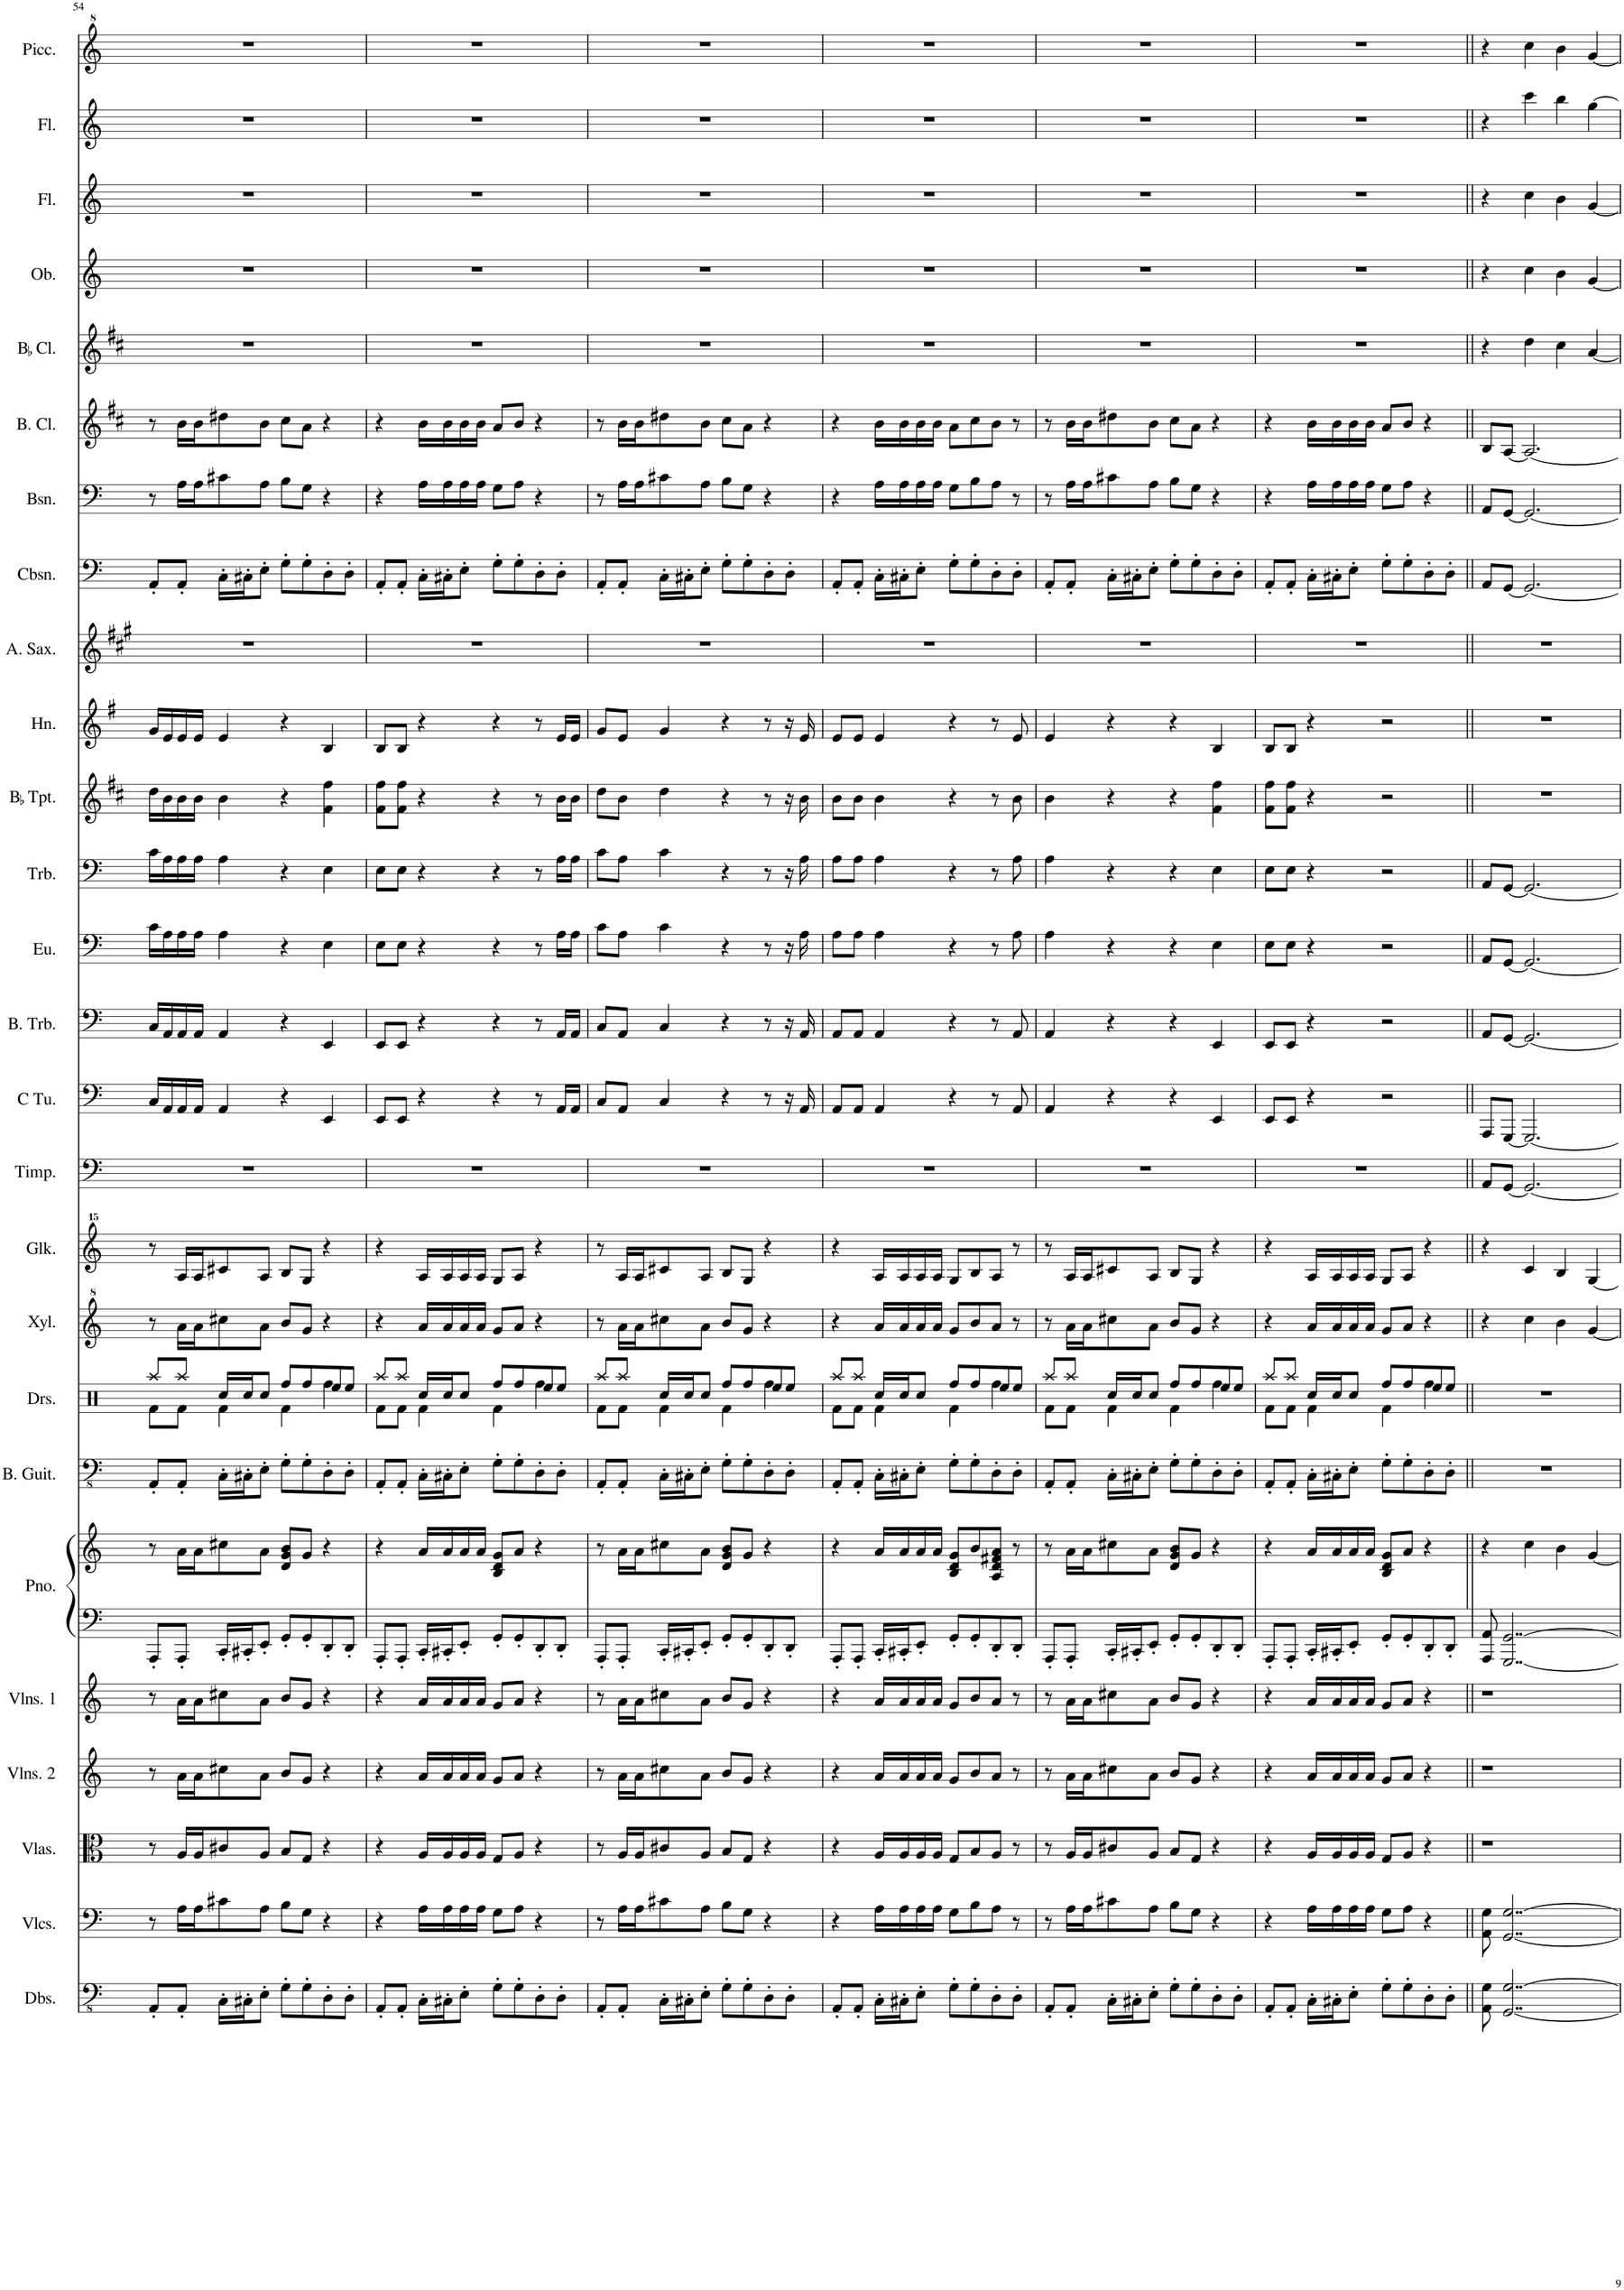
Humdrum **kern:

**kern	**kern	**kern	**kern	**kern	**kern	**kern	**kern	**kern	**kern	**kern	**kern	**kern	**kern	**kern	**kern	**kern	**kern	**kern	**kern	**kern	**kern	**kern	**kern	**kern	**kern	**kern
*part26	*part25	*part24	*part23	*part22	*part21	*part21	*part20	*part19	*part18	*part17	*part16	*part15	*part14	*part13	*part12	*part11	*part10	*part9	*part8	*part7	*part6	*part5	*part4	*part3	*part2	*part1
*staff27	*staff26	*staff25	*staff24	*staff23	*staff22	*staff21	*staff20	*staff19	*staff18	*staff17	*staff16	*staff15	*staff14	*staff13	*staff12	*staff11	*staff10	*staff9	*staff8	*staff7	*staff6	*staff5	*staff4	*staff3	*staff2	*staff1
*I"Double Basses	*I"Violoncellos	*I"Violas	*I"Violins 2	*I"Violins 1	*I"Piano	*	*I"Bass Guitar	*I"Drumset	*I"Xylophone	*I"Glockenspiel	*I"Timpani	*I"C Tuba	*I"Bass Trombone	*I"Euphonium	*I"Trombone	*I"BaccidentalFlat Trumpet	*I"Horn	*I"Alto Saxophone	*I"Contrabassoon	*I"Bassoon	*I"Bass Clarinet	*I"BaccidentalFlat Clarinet	*I"Oboe	*I"Flute	*I"Flute	*I"Piccolo
*I'Dbs.	*I'Vlcs.	*I'Vlas.	*I'Vlns. 2	*I'Vlns. 1	*I'Pno.	*	*I'B. Guit.	*I'Drs.	*I'Xyl.	*I'Glk.	*I'Timp.	*I'C Tu.	*I'B. Trb.	*I'Eu.	*I'Trb.	*I'BaccidentalFlat Tpt.	*I'Hn.	*I'A. Sax.	*I'Cbsn.	*I'Bsn.	*I'B. Cl.	*I'BaccidentalFlat Cl.	*I'Ob.	*I'Fl.	*I'Fl.	*I'Picc.
!!LO:PB:g=z
*clefFv4	*clefF4	*clefC3	*clefG2	*clefG2	*clefF4	*clefG2	*clefFv4	*clefX	*clefG^2	*clefG^^2	*clefF4	*clefF4	*clefF4	*clefF4	*clefF4	*clefG2	*clefG2	*clefG2	*clefF4	*clefF4	*clefG2	*clefG2	*clefG2	*clefG2	*clefG2	*clefG^2
*	*	*	*	*	*	*	*	*	*	*	*	*	*	*	*	*Trd1c2	*Trd4c7	*Trd5c9	*Trd7c12	*	*Trd8c14	*Trd1c2	*	*	*	*Trd-7c-12
*k[]	*k[]	*k[]	*k[]	*k[]	*k[]	*k[]	*k[]	*k[]	*k[]	*k[]	*k[]	*k[]	*k[]	*k[]	*k[]	*k[f#c#]	*k[f#]	*k[f#c#g#]	*k[]	*k[]	*k[f#c#]	*k[f#c#]	*k[]	*k[]	*k[]	*k[]
=54	=54	=54	=54	=54	=54	=54	=54	=54	=54	=54	=54	=54	=54	=54	=54	=54	=54	=54	=54	=54	=54	=54	=54	=54	=54	=54
*	*	*	*	*	*	*	*	*^	*	*	*	*	*	*	*	*	*	*	*	*	*	*	*	*	*	*
*	*	*	*	*	*	*	*	*	*^	*	*	*	*	*	*	*	*	*	*	*	*	*	*	*	*	*	*
8AAA'/L	8r	8r	8r	8r	8AAA'/L	8r	8AAA'/L	8Rf\L	2ryy	8Raa/L	8r	8r	1r	16C/LL	16C/LL	16c\LL	16c\LL	16dd\LL	16g/LL	1r	8AA'/L	8r	8r	1r	1r	1r	1r	1r
.	.	.	.	.	.	.	.	.	.	.	.	.	.	16AA/	16AA/	16A\	16A\	16b\	16e/	.	.	.	.	.	.	.	.	.
8AAA'/J	16A\LL	16A/LL	16a\LL	16a\LL	8AAA'/J	16a\LL	8AAA'/J	8Rf\J	.	8Raa/J	16aa\LL	16aa/LL	.	16AA/	16AA/	16A\	16A\	16b\	16e/	.	8AA'/J	16A\LL	16b\LL	.	.	.	.	.
.	16A\J	16A/J	16a\J	16a\J	.	16a\J	.	.	.	.	16aa\J	16aa/J	.	16AA/JJ	16AA/JJ	16A\JJ	16A\JJ	16b\JJ	16e/JJ	.	.	16A\J	16b\J	.	.	.	.	.
16CC'\LL	8c#X\	8c#X/	8cc#X\	8cc#X\	16CC'/LL	8cc#X\	16CC'\LL	4Rf\	.	16Rcc/LL	8ccc#X\	8ccc#X/	.	4AA/	4AA/	4A\	4A\	4b\	4e/	.	16C'\LL	8c#X\	8dd#X\	.	.	.	.	.
16CC#X'\J	.	.	.	.	16CC#X'/J	.	16CC#X'\J	.	.	16Rcc/J	.	.	.	.	.	.	.	.	.	.	16C#X'\J	.	.	.	.	.	.	.
8EE'\J	8A\J	8A/J	8a\J	8a\J	8EE'/J	8a\J	8EE'\J	.	.	8Rcc/J	8aa\J	8aa/J	.	.	.	.	.	.	.	.	8E'\J	8A\J	8b\J	.	.	.	.	.
8GG'\L	8B\L	8B/L	8b/L	8b/L	8GG'/L	8d/ 8g/ 8b/L	8GG'\L	8Rff/L	4Rf\	2ryy	8bb/L	8bb/L	.	4r	4r	4r	4r	4r	4r	.	8G'\L	8B\L	8cc#\L	.	.	.	.	.
8GG'\	8G\J	8G/J	8g/J	8g/J	8GG'/	8g/J	8GG'\	8Rff/	.	.	8gg/J	8gg/J	.	.	.	.	.	.	.	.	8G'\	8G\J	8a\J	.	.	.	.	.
8DD'\	4r	4r	4r	4r	8DD'/	4r	8DD'\	8Ree/	4Rff\	.	4r	4r	.	4EE/	4EE/	4E\	4E\	4f#\ 4ff#\	4B/	.	8D'\	4r	4r	.	.	.	.	.
8DD'\J	.	.	.	.	8DD'/J	.	8DD'\J	8Ree/J	.	.	.	.	.	.	.	.	.	.	.	.	8D'\J	.	.	.	.	.	.	.
=55	=55	=55	=55	=55	=55	=55	=55	=55	=55	=55	=55	=55	=55	=55	=55	=55	=55	=55	=55	=55	=55	=55	=55	=55	=55	=55	=55	=55
8AAA'/L	4r	4r	4r	4r	8AAA'/L	4r	8AAA'/L	8Rf\L	2ryy	8Raa/L	4r	4r	1r	8EE/L	8EE/L	8E\L	8E\L	8f#\ 8ff#\L	8B/L	1r	8AA'/L	4r	4r	1r	1r	1r	1r	1r
8AAA'/J	.	.	.	.	8AAA'/J	.	8AAA'/J	8Rf\J	.	8Raa/J	.	.	.	8EE/J	8EE/J	8E\J	8E\J	8f#\ 8ff#\J	8B/J	.	8AA'/J	.	.	.	.	.	.	.
16CC'\LL	16A\LL	16A/LL	16a/LL	16a/LL	16CC'/LL	16a/LL	16CC'\LL	4Rf\	.	16Rcc/LL	16aa/LL	16aa/LL	.	4r	4r	4r	4r	4r	4r	.	16C'\LL	16A\LL	16b\LL	.	.	.	.	.
16CC#X'\J	16A\	16A/	16a/	16a/	16CC#X'/J	16a/	16CC#X'\J	.	.	16Rcc/J	16aa/	16aa/	.	.	.	.	.	.	.	.	16C#X'\J	16A\	16b\	.	.	.	.	.
8EE'\J	16A\	16A/	16a/	16a/	8EE'/J	16a/	8EE'\J	.	.	8Rcc/J	16aa/	16aa/	.	.	.	.	.	.	.	.	8E'\J	16A\	16b\	.	.	.	.	.
.	16A\JJ	16A/JJ	16a/JJ	16a/JJ	.	16a/JJ	.	.	.	.	16aa/JJ	16aa/JJ	.	.	.	.	.	.	.	.	.	16A\JJ	16b\JJ	.	.	.	.	.
8GG'\L	8G\L	8G/L	8g/L	8g/L	8GG'/L	8B/ 8d/ 8g/L	8GG'\L	8Rff/L	4Rf\	2ryy	8gg/L	8gg/L	.	4r	4r	4r	4r	4r	4r	.	8G'\L	8G\L	8a/L	.	.	.	.	.
8GG'\	8A\J	8A/J	8a/J	8a/J	8GG'/	8a/J	8GG'\	8Rff/	.	.	8aa/J	8aa/J	.	.	.	.	.	.	.	.	8G'\	8A\J	8b/J	.	.	.	.	.
8DD'\	4r	4r	4r	4r	8DD'/	4r	8DD'\	8Ree/	4Rff\	.	4r	4r	.	8r	8r	8r	8r	8r	8r	.	8D'\	4r	4r	.	.	.	.	.
8DD'\J	.	.	.	.	8DD'/J	.	8DD'\J	8Ree/J	.	.	.	.	.	16AA/LL	16AA/LL	16A\LL	16A\LL	16b\LL	16e/LL	.	8D'\J	.	.	.	.	.	.	.
.	.	.	.	.	.	.	.	.	.	.	.	.	.	16AA/JJ	16AA/JJ	16A\JJ	16A\JJ	16b\JJ	16e/JJ	.	.	.	.	.	.	.	.	.
=56	=56	=56	=56	=56	=56	=56	=56	=56	=56	=56	=56	=56	=56	=56	=56	=56	=56	=56	=56	=56	=56	=56	=56	=56	=56	=56	=56	=56
8AAA'/L	8r	8r	8r	8r	8AAA'/L	8r	8AAA'/L	8Rf\L	2ryy	8Raa/L	8r	8r	1r	8C/L	8C/L	8c\L	8c\L	8dd\L	8g/L	1r	8AA'/L	8r	8r	1r	1r	1r	1r	1r
8AAA'/J	16A\LL	16A/LL	16a\LL	16a\LL	8AAA'/J	16a\LL	8AAA'/J	8Rf\J	.	8Raa/J	16aa\LL	16aa/LL	.	8AA/J	8AA/J	8A\J	8A\J	8b\J	8e/J	.	8AA'/J	16A\LL	16b\LL	.	.	.	.	.
.	16A\J	16A/J	16a\J	16a\J	.	16a\J	.	.	.	.	16aa\J	16aa/J	.	.	.	.	.	.	.	.	.	16A\J	16b\J	.	.	.	.	.
16CC'\LL	8c#X\	8c#X/	8cc#X\	8cc#X\	16CC'/LL	8cc#X\	16CC'\LL	4Rf\	.	16Rcc/LL	8ccc#X\	8ccc#X/	.	4C/	4C/	4c\	4c\	4dd\	4g/	.	16C'\LL	8c#X\	8dd#X\	.	.	.	.	.
16CC#X'\J	.	.	.	.	16CC#X'/J	.	16CC#X'\J	.	.	16Rcc/J	.	.	.	.	.	.	.	.	.	.	16C#X'\J	.	.	.	.	.	.	.
8EE'\J	8A\J	8A/J	8a\J	8a\J	8EE'/J	8a\J	8EE'\J	.	.	8Rcc/J	8aa\J	8aa/J	.	.	.	.	.	.	.	.	8E'\J	8A\J	8b\J	.	.	.	.	.
8GG'\L	8B\L	8B/L	8b/L	8b/L	8GG'/L	8d/ 8g/ 8b/L	8GG'\L	8Rff/L	4Rf\	2ryy	8bb/L	8bb/L	.	4r	4r	4r	4r	4r	4r	.	8G'\L	8B\L	8cc#\L	.	.	.	.	.
8GG'\	8G\J	8G/J	8g/J	8g/J	8GG'/	8g/J	8GG'\	8Rff/	.	.	8gg/J	8gg/J	.	.	.	.	.	.	.	.	8G'\	8G\J	8a\J	.	.	.	.	.
8DD'\	4r	4r	4r	4r	8DD'/	4r	8DD'\	8Ree/	4Rff\	.	4r	4r	.	8r	8r	8r	8r	8r	8r	.	8D'\	4r	4r	.	.	.	.	.
8DD'\J	.	.	.	.	8DD'/J	.	8DD'\J	8Ree/J	.	.	.	.	.	16r	16r	16r	16r	16r	16r	.	8D'\J	.	.	.	.	.	.	.
.	.	.	.	.	.	.	.	.	.	.	.	.	.	16AA/	16AA/	16A\	16A\	16b\	16e/	.	.	.	.	.	.	.	.	.
=57	=57	=57	=57	=57	=57	=57	=57	=57	=57	=57	=57	=57	=57	=57	=57	=57	=57	=57	=57	=57	=57	=57	=57	=57	=57	=57	=57	=57
8AAA'/L	4r	4r	4r	4r	8AAA'/L	4r	8AAA'/L	8Rf\L	2ryy	8Raa/L	4r	4r	1r	8AA/L	8AA/L	8A\L	8A\L	8b\L	8e/L	1r	8AA'/L	4r	4r	1r	1r	1r	1r	1r
8AAA'/J	.	.	.	.	8AAA'/J	.	8AAA'/J	8Rf\J	.	8Raa/J	.	.	.	8AA/J	8AA/J	8A\J	8A\J	8b\J	8e/J	.	8AA'/J	.	.	.	.	.	.	.
16CC'\LL	16A\LL	16A/LL	16a/LL	16a/LL	16CC'/LL	16a/LL	16CC'\LL	4Rf\	.	16Rcc/LL	16aa/LL	16aa/LL	.	4AA/	4AA/	4A\	4A\	4b\	4e/	.	16C'\LL	16A\LL	16b\LL	.	.	.	.	.
16CC#X'\J	16A\	16A/	16a/	16a/	16CC#X'/J	16a/	16CC#X'\J	.	.	16Rcc/J	16aa/	16aa/	.	.	.	.	.	.	.	.	16C#X'\J	16A\	16b\	.	.	.	.	.
8EE'\J	16A\	16A/	16a/	16a/	8EE'/J	16a/	8EE'\J	.	.	8Rcc/J	16aa/	16aa/	.	.	.	.	.	.	.	.	8E'\J	16A\	16b\	.	.	.	.	.
.	16A\JJ	16A/JJ	16a/JJ	16a/JJ	.	16a/JJ	.	.	.	.	16aa/JJ	16aa/JJ	.	.	.	.	.	.	.	.	.	16A\JJ	16b\JJ	.	.	.	.	.
8GG'\L	8G\L	8G/L	8g/L	8g/L	8GG'/L	8B/ 8d/ 8g/L	8GG'\L	8Rff/L	4Rf\	2ryy	8gg/L	8gg/L	.	4r	4r	4r	4r	4r	4r	.	8G'\L	8G\L	8a\L	.	.	.	.	.
8GG'\	8B\	8B/	8b/	8b/	8GG'/	8b/	8GG'\	8Rff/	.	.	8bb/	8bb/	.	.	.	.	.	.	.	.	8G'\	8B\	8cc#\	.	.	.	.	.
8DD'\	8A\J	8A/J	8a/J	8a/J	8DD'/	8A/ 8d/ 8f#X/ 8a/J	8DD'\	8Ree/	4Rff\	.	8aa/J	8aa/J	.	8r	8r	8r	8r	8r	8r	.	8D'\	8A\J	8b\J	.	.	.	.	.
8DD'\J	8r	8r	8r	8r	8DD'/J	8r	8DD'\J	8Ree/J	.	.	8r	8r	.	8AA/	8AA/	8A\	8A\	8b\	8e/	.	8D'\J	8r	8r	.	.	.	.	.
=58	=58	=58	=58	=58	=58	=58	=58	=58	=58	=58	=58	=58	=58	=58	=58	=58	=58	=58	=58	=58	=58	=58	=58	=58	=58	=58	=58	=58
8AAA'/L	8r	8r	8r	8r	8AAA'/L	8r	8AAA'/L	8Rf\L	2ryy	8Raa/L	8r	8r	1r	4AA/	4AA/	4A\	4A\	4b\	4e/	1r	8AA'/L	8r	8r	1r	1r	1r	1r	1r
8AAA'/J	16A\LL	16A/LL	16a\LL	16a\LL	8AAA'/J	16a\LL	8AAA'/J	8Rf\J	.	8Raa/J	16aa\LL	16aa/LL	.	.	.	.	.	.	.	.	8AA'/J	16A\LL	16b\LL	.	.	.	.	.
.	16A\J	16A/J	16a\J	16a\J	.	16a\J	.	.	.	.	16aa\J	16aa/J	.	.	.	.	.	.	.	.	.	16A\J	16b\J	.	.	.	.	.
16CC'\LL	8c#X\	8c#X/	8cc#X\	8cc#X\	16CC'/LL	8cc#X\	16CC'\LL	4Rf\	.	16Rcc/LL	8ccc#X\	8ccc#X/	.	4r	4r	4r	4r	4r	4r	.	16C'\LL	8c#X\	8dd#X\	.	.	.	.	.
16CC#X'\J	.	.	.	.	16CC#X'/J	.	16CC#X'\J	.	.	16Rcc/J	.	.	.	.	.	.	.	.	.	.	16C#X'\J	.	.	.	.	.	.	.
8EE'\J	8A\J	8A/J	8a\J	8a\J	8EE'/J	8a\J	8EE'\J	.	.	8Rcc/J	8aa\J	8aa/J	.	.	.	.	.	.	.	.	8E'\J	8A\J	8b\J	.	.	.	.	.
8GG'\L	8B\L	8B/L	8b/L	8b/L	8GG'/L	8d/ 8g/ 8b/L	8GG'\L	8Rff/L	4Rf\	2ryy	8bb/L	8bb/L	.	4r	4r	4r	4r	4r	4r	.	8G'\L	8B\L	8cc#\L	.	.	.	.	.
8GG'\	8G\J	8G/J	8g/J	8g/J	8GG'/	8g/J	8GG'\	8Rff/	.	.	8gg/J	8gg/J	.	.	.	.	.	.	.	.	8G'\	8G\J	8a\J	.	.	.	.	.
8DD'\	4r	4r	4r	4r	8DD'/	4r	8DD'\	8Ree/	4Rff\	.	4r	4r	.	4EE/	4EE/	4E\	4E\	4f#\ 4ff#\	4B/	.	8D'\	4r	4r	.	.	.	.	.
8DD'\J	.	.	.	.	8DD'/J	.	8DD'\J	8Ree/J	.	.	.	.	.	.	.	.	.	.	.	.	8D'\J	.	.	.	.	.	.	.
=59	=59	=59	=59	=59	=59	=59	=59	=59	=59	=59	=59	=59	=59	=59	=59	=59	=59	=59	=59	=59	=59	=59	=59	=59	=59	=59	=59	=59
8AAA'/L	4r	4r	4r	4r	8AAA'/L	4r	8AAA'/L	8Rf\L	2ryy	8Raa/L	4r	4r	1r	8EE/L	8EE/L	8E\L	8E\L	8f#\ 8ff#\L	8B/L	1r	8AA'/L	4r	4r	1r	1r	1r	1r	1r
8AAA'/J	.	.	.	.	8AAA'/J	.	8AAA'/J	8Rf\J	.	8Raa/J	.	.	.	8EE/J	8EE/J	8E\J	8E\J	8f#\ 8ff#\J	8B/J	.	8AA'/J	.	.	.	.	.	.	.
16CC'\LL	16A\LL	16A/LL	16a/LL	16a/LL	16CC'/LL	16a/LL	16CC'\LL	4Rf\	.	16Rcc/LL	16aa/LL	16aa/LL	.	4r	4r	4r	4r	4r	4r	.	16C'\LL	16A\LL	16b\LL	.	.	.	.	.
16CC#X'\J	16A\	16A/	16a/	16a/	16CC#X'/J	16a/	16CC#X'\J	.	.	16Rcc/J	16aa/	16aa/	.	.	.	.	.	.	.	.	16C#X'\J	16A\	16b\	.	.	.	.	.
8EE'\J	16A\	16A/	16a/	16a/	8EE'/J	16a/	8EE'\J	.	.	8Rcc/J	16aa/	16aa/	.	.	.	.	.	.	.	.	8E'\J	16A\	16b\	.	.	.	.	.
.	16A\JJ	16A/JJ	16a/JJ	16a/JJ	.	16a/JJ	.	.	.	.	16aa/JJ	16aa/JJ	.	.	.	.	.	.	.	.	.	16A\JJ	16b\JJ	.	.	.	.	.
8GG'\L	8G\L	8G/L	8g/L	8g/L	8GG'/L	8B/ 8d/ 8g/L	8GG'\L	8Rff/L	4Rf\	2ryy	8gg/L	8gg/L	.	2r	2r	2r	2r	2r	2r	.	8G'\L	8G\L	8a/L	.	.	.	.	.
8GG'\	8A\J	8A/J	8a/J	8a/J	8GG'/	8a/J	8GG'\	8Rff/	.	.	8aa/J	8aa/J	.	.	.	.	.	.	.	.	8G'\	8A\J	8b/J	.	.	.	.	.
8DD'\	4r	4r	4r	4r	8DD'/	4r	8DD'\	8Ree/	4Rff\	.	4r	4r	.	.	.	.	.	.	.	.	8D'\	4r	4r	.	.	.	.	.
8DD'\J	.	.	.	.	8DD'/J	.	8DD'\J	8Ree/J	.	.	.	.	.	.	.	.	.	.	.	.	8D'\J	.	.	.	.	.	.	.
*	*	*	*	*	*	*	*	*v	*v	*v	*	*	*	*	*	*	*	*	*	*	*	*	*	*	*	*	*	*
=60||	=60||	=60||	=60||	=60||	=60||	=60||	=60||	=60||	=60||	=60||	=60||	=60||	=60||	=60||	=60||	=60||	=60||	=60||	=60||	=60||	=60||	=60||	=60||	=60||	=60||	=60||
8AAA\ 8GG\	8AA\ 8G\	1r	1r	1r	8AAA/ 8AA/	4r	1r	1r	4r	4r	8AA/L	8AAA/L	8AA/L	8AA/L	8AA/L	1r	1r	1r	8AA/L	8AA/L	8B/L	4r	4r	4r	4r	4r
[2..GGG/ [2..GG/	[2..GG/ [2..G/	.	.	.	[2..GGG/ [2..GG/	.	.	.	.	.	[8GG/J	[8GGG/J	[8GG/J	[8GG/J	[8GG/J	.	.	.	[8GG/J	[8GG/J	[8A/J	.	.	.	.	.
.	.	.	.	.	.	4cc\	.	.	4ccc\	4ccc/	2.GG/_	2.GGG/_	2.GG/_	2.GG/_	2.GG/_	.	.	.	2.GG/_	2.GG/_	2.A/_	4dd\	4cc\	4cc\	4ccc\	4ccc\
.	.	.	.	.	.	4b\	.	.	4bb\	4bb/	.	.	.	.	.	.	.	.	.	.	.	4cc#\	4b\	4b\	4bb\	4bb\
.	.	.	.	.	.	[4g/	.	.	[4gg/	[4gg/	.	.	.	.	.	.	.	.	.	.	.	[4a/	[4g/	[4g/	[4gg\	[4gg/
=	=	=	=	=	=	=	=	=	=	=	=	=	=	=	=	=	=	=	=	=	=	=	=	=	=	=
*-	*-	*-	*-	*-	*-	*-	*-	*-	*-	*-	*-	*-	*-	*-	*-	*-	*-	*-	*-	*-	*-	*-	*-	*-	*-	*-
